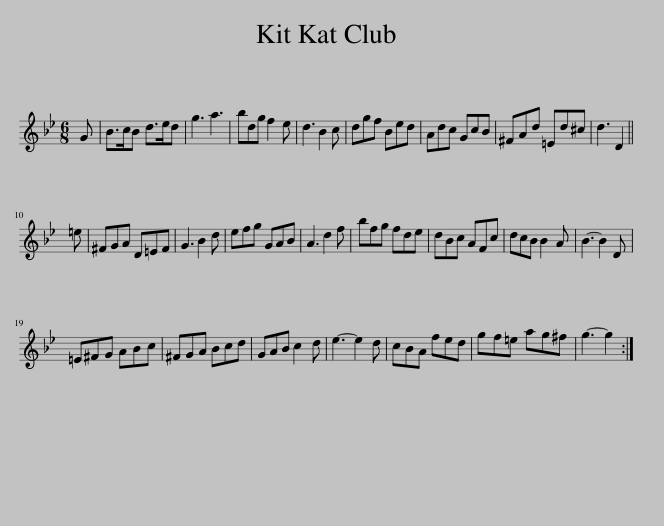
X:1
L:1/8
M:6/8
I:linebreak $
K:Gmin
V:1 treble
V:1
 G | B>cB d>ed | g3 a3 | bdg f2 e | d3 B2 c | %5
 dgf Bed | Adc GcB | ^FAd =Ed^c | d3 D2 ||$ =e | %10
 ^FGA D=EF | G3 B2 d | efg GAB | A3 d2 f | bfg fde | %15
 dBc AFc | dcB B2 A | B3- B2 D |$ =E^FG ABc | ^FGA Bcd | %20
 GAB c2 d | e3- e2 d | cBA fed | gf=e ag^f | g3- g2 :| %25
